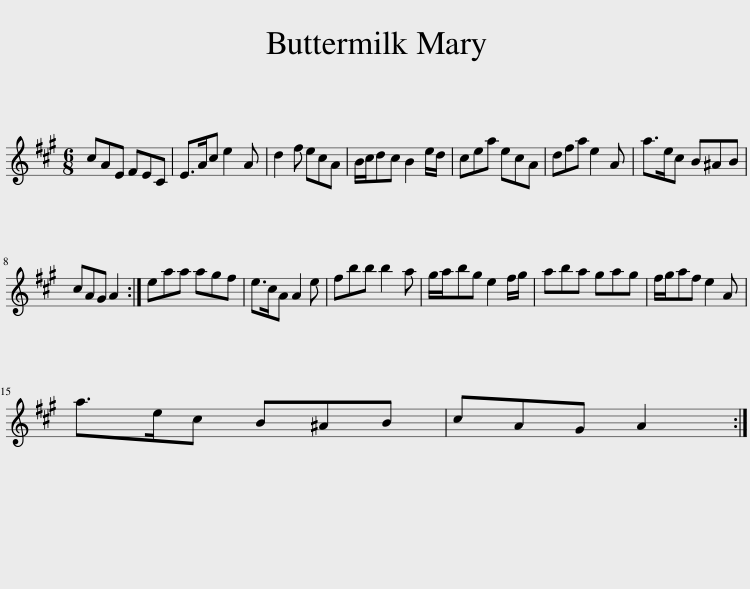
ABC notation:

X:1
L:1/8
M:6/8
I:linebreak $
K:A
V:1 treble
V:1
 cAE FEC | E>Ac e2 A | d2 f ecA | B/c/dc B2 e/d/ | cea ecA | %5
 dfa e2 A | a>ec B^AB |$ cAG A2 :| eaa agf | e>cA A2 e | %10
 fbb b2 a | g/a/bg e2 f/g/ | aba gag | f/g/af e2 A |$ a>ec B^AB | %15
 cAG A2 :| %16
